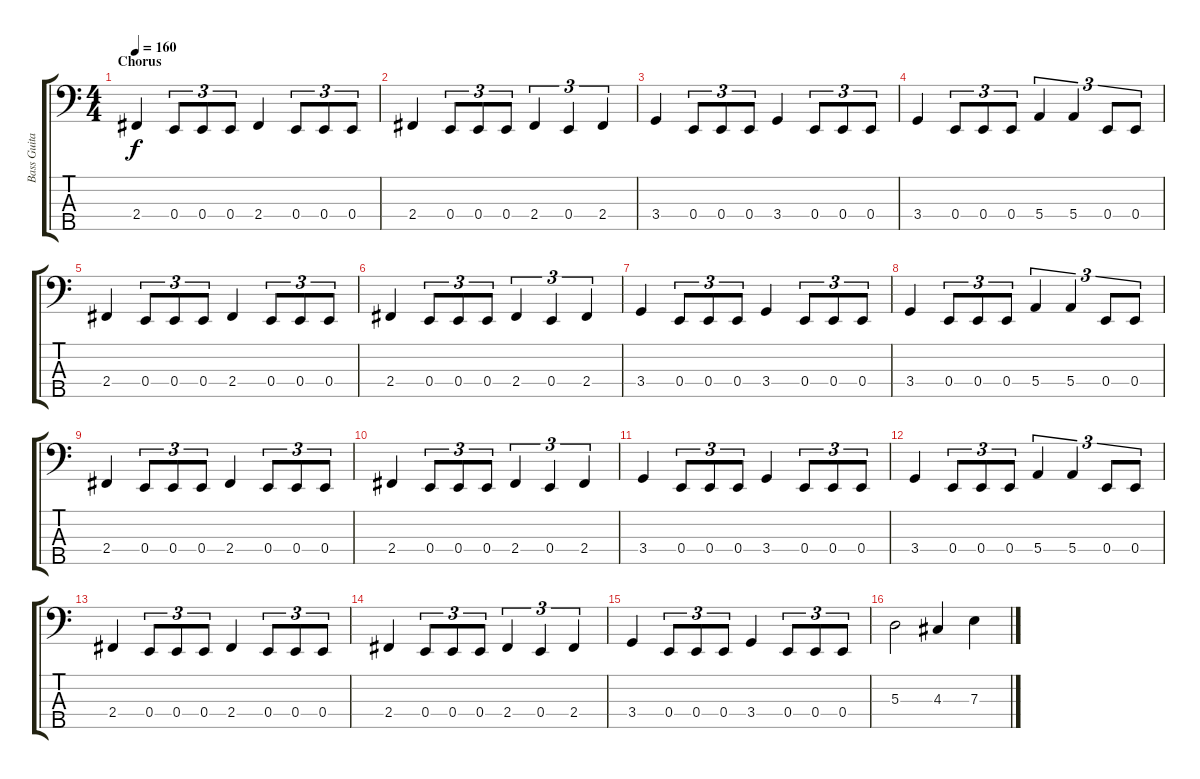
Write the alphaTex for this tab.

\track ("Bass Guitar (Dave Ellefson)" "Bass Guita") {instrument electricbassfinger}
\staff {score tabs}
\tuning (G2 D2 A1 E1 B0) {hide}
\ts (4 4)
\section ("" "Chorus")
\tempo 160
\clef f4
\ks c
2.4.4{dy f} 0.4.8{tu (3 2)} 0.4.8{tu (3 2)} 0.4.8{tu (3 2)} 2.4.4 0.4.8{tu (3 2)} 0.4.8{tu (3 2)} 0.4.8{tu (3 2)} |
2.4.4 0.4.8{tu (3 2)} 0.4.8{tu (3 2)} 0.4.8{tu (3 2)} 2.4.4{tu (3 2)} 0.4.4{tu (3 2)} 2.4.4{tu (3 2)} |
3.4.4 0.4.8{tu (3 2)} 0.4.8{tu (3 2)} 0.4.8{tu (3 2)} 3.4.4 0.4.8{tu (3 2)} 0.4.8{tu (3 2)} 0.4.8{tu (3 2)} |
3.4.4 0.4.8{tu (3 2)} 0.4.8{tu (3 2)} 0.4.8{tu (3 2)} 5.4.4{tu (3 2)} 5.4.4{tu (3 2)} 0.4.8{tu (3 2)} 0.4.8{tu (3 2)} |
2.4.4 0.4.8{tu (3 2)} 0.4.8{tu (3 2)} 0.4.8{tu (3 2)} 2.4.4 0.4.8{tu (3 2)} 0.4.8{tu (3 2)} 0.4.8{tu (3 2)} |
2.4.4 0.4.8{tu (3 2)} 0.4.8{tu (3 2)} 0.4.8{tu (3 2)} 2.4.4{tu (3 2)} 0.4.4{tu (3 2)} 2.4.4{tu (3 2)} |
3.4.4 0.4.8{tu (3 2)} 0.4.8{tu (3 2)} 0.4.8{tu (3 2)} 3.4.4 0.4.8{tu (3 2)} 0.4.8{tu (3 2)} 0.4.8{tu (3 2)} |
3.4.4 0.4.8{tu (3 2)} 0.4.8{tu (3 2)} 0.4.8{tu (3 2)} 5.4.4{tu (3 2)} 5.4.4{tu (3 2)} 0.4.8{tu (3 2)} 0.4.8{tu (3 2)} |
2.4.4 0.4.8{tu (3 2)} 0.4.8{tu (3 2)} 0.4.8{tu (3 2)} 2.4.4 0.4.8{tu (3 2)} 0.4.8{tu (3 2)} 0.4.8{tu (3 2)} |
2.4.4 0.4.8{tu (3 2)} 0.4.8{tu (3 2)} 0.4.8{tu (3 2)} 2.4.4{tu (3 2)} 0.4.4{tu (3 2)} 2.4.4{tu (3 2)} |
3.4.4 0.4.8{tu (3 2)} 0.4.8{tu (3 2)} 0.4.8{tu (3 2)} 3.4.4 0.4.8{tu (3 2)} 0.4.8{tu (3 2)} 0.4.8{tu (3 2)} |
3.4.4 0.4.8{tu (3 2)} 0.4.8{tu (3 2)} 0.4.8{tu (3 2)} 5.4.4{tu (3 2)} 5.4.4{tu (3 2)} 0.4.8{tu (3 2)} 0.4.8{tu (3 2)} |
2.4.4 0.4.8{tu (3 2)} 0.4.8{tu (3 2)} 0.4.8{tu (3 2)} 2.4.4 0.4.8{tu (3 2)} 0.4.8{tu (3 2)} 0.4.8{tu (3 2)} |
2.4.4 0.4.8{tu (3 2)} 0.4.8{tu (3 2)} 0.4.8{tu (3 2)} 2.4.4{tu (3 2)} 0.4.4{tu (3 2)} 2.4.4{tu (3 2)} |
3.4.4 0.4.8{tu (3 2)} 0.4.8{tu (3 2)} 0.4.8{tu (3 2)} 3.4.4 0.4.8{tu (3 2)} 0.4.8{tu (3 2)} 0.4.8{tu (3 2)} |
5.3.2 4.3.4 7.3.4
